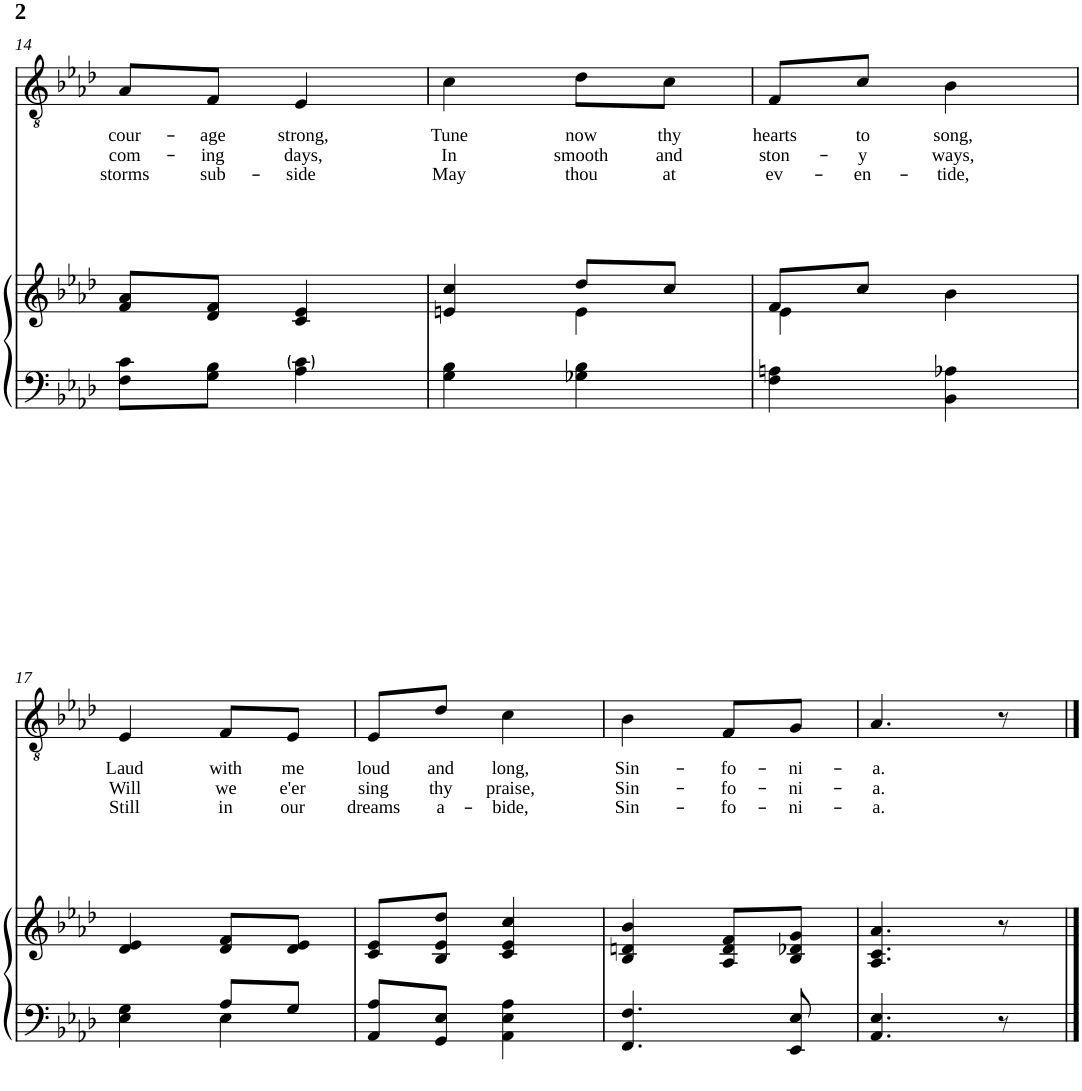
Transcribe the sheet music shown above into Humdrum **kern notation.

**kern	**kern	**kern	**text	**text	**text
*part2	*part2	*part1	*part1	*part1	*part1
*staff3	*staff2	*staff1	*staff1	*staff1	*staff1
*I"Piano	*	*I"Piano	*	*	*
*I'Pno	*	*I'Pno	*	*	*
!!LO:PB:g=z
*clefF4	*clefG2	*clefGv2	*	*	*
*k[b-e-a-d-]	*k[b-e-a-d-]	*k[b-e-a-d-]	*	*	*
*M2/4	*M2/4	*M2/4	*	*	*
=14	=14	=14	=14	=14	=14
!	!	!	!LO:LY:b	!LO:LY:b	!LO:LY:b
8F\ 8c\L	8f/ 8a-/L	8A-/L	cour-	com-	storms
!	!	!	!LO:LY:b	!LO:LY:b	!LO:LY:b
8G\ 8B-\J	8d-/ 8f/J	8F/J	-age	-ing	sub-
!	!	!	!LO:LY:b	!LO:LY:b	!LO:LY:b
4A-\ 4c\	4c/ 4e-/	4E-/	strong,	days,	-side
=15	=15	=15	=15	=15	=15
*	*^	*	*	*	*
!	!	!	!	!LO:LY:b	!LO:LY:b	!LO:LY:b
4G\ 4B-\	4en/ 4cc/	4ryy	4c\	Tune	In	May
!	!	!	!	!LO:LY:b	!LO:LY:b	!LO:LY:b
4G-X\ 4B-\	8dd-/L	4e\	8d-\L	now	smooth	thou
!	!	!	!	!LO:LY:b	!LO:LY:b	!LO:LY:b
.	8cc/J	.	8c\J	thy	and	at
=16	=16	=16	=16	=16	=16	=16
!	!	!	!	!LO:LY:b	!LO:LY:b	!LO:LY:b
4F\ 4An\	8f/L	4e-\	8F/L	hearts	ston-	ev-
!	!	!	!	!LO:LY:b	!LO:LY:b	!LO:LY:b
.	8cc/J	.	8c/J	to	-y	-en-
!	!	!	!	!LO:LY:b	!LO:LY:b	!LO:LY:b
4BB-\ 4A-X\	4b-\	4ryy	4B-\	song,	ways,	-tide,
!!LO:LB:g=z
=17	=17	=17	=17	=17	=17	=17
*^	*	*	*	*	*	*
!	!	!	!	!	!LO:LY:b	!LO:LY:b	!LO:LY:b
*	*	*v	*v	*	*	*	*
4E-\ 4G\	4ryy	4d-/ 4e-/	4E-/	Laud	Will	Still
!	!	!	!	!LO:LY:b	!LO:LY:b	!LO:LY:b
8A-/L	4E-\	8d-/ 8f/L	8F/L	with	we	in
!	!	!	!	!LO:LY:b	!LO:LY:b	!LO:LY:b
8G/J	.	8d-/ 8e-/J	8E-/J	me	e'er	our
*v	*v	*	*	*	*	*
=18	=18	=18	=18	=18	=18
!	!	!	!LO:LY:b	!LO:LY:b	!LO:LY:b
8AA-/ 8A-/L	8c/ 8e-/L	8E-/L	loud	sing	dreams
!	!	!	!LO:LY:b	!LO:LY:b	!LO:LY:b
8GG/ 8E-/J	8B-/ 8e-/ 8dd-/J	8d-/J	and	thy	a-
!	!	!	!LO:LY:b	!LO:LY:b	!LO:LY:b
4AA-\ 4E-\ 4A-\	4c/ 4e-/ 4cc/	4c\	long,	praise,	-bide,
=19	=19	=19	=19	=19	=19
!	!	!	!LO:LY:b	!LO:LY:b	!LO:LY:b
4.FF/ 4.F/	4B-/ 4dn/ 4b-/	4B-\	Sin-	Sin-	Sin-
!	!	!	!LO:LY:b	!LO:LY:b	!LO:LY:b
.	8A-/ 8d/ 8f/L	8F/L	-fo-	-fo-	-fo-
!	!	!	!LO:LY:b	!LO:LY:b	!LO:LY:b
8EE-/ 8E-/	8B-/ 8d-X/ 8g/J	8G/J	-ni-	-ni-	-ni-
=20	=20	=20	=20	=20	=20
!	!	!	!LO:LY:b	!LO:LY:b	!LO:LY:b
4.AA-/ 4.E-/	4.A-/ 4.c/ 4.a-/	4.A-/	-a.	-a.	-a.
8r	8r	8r	.	.	.
==	==	==	==	==	==
*-	*-	*-	*-	*-	*-
